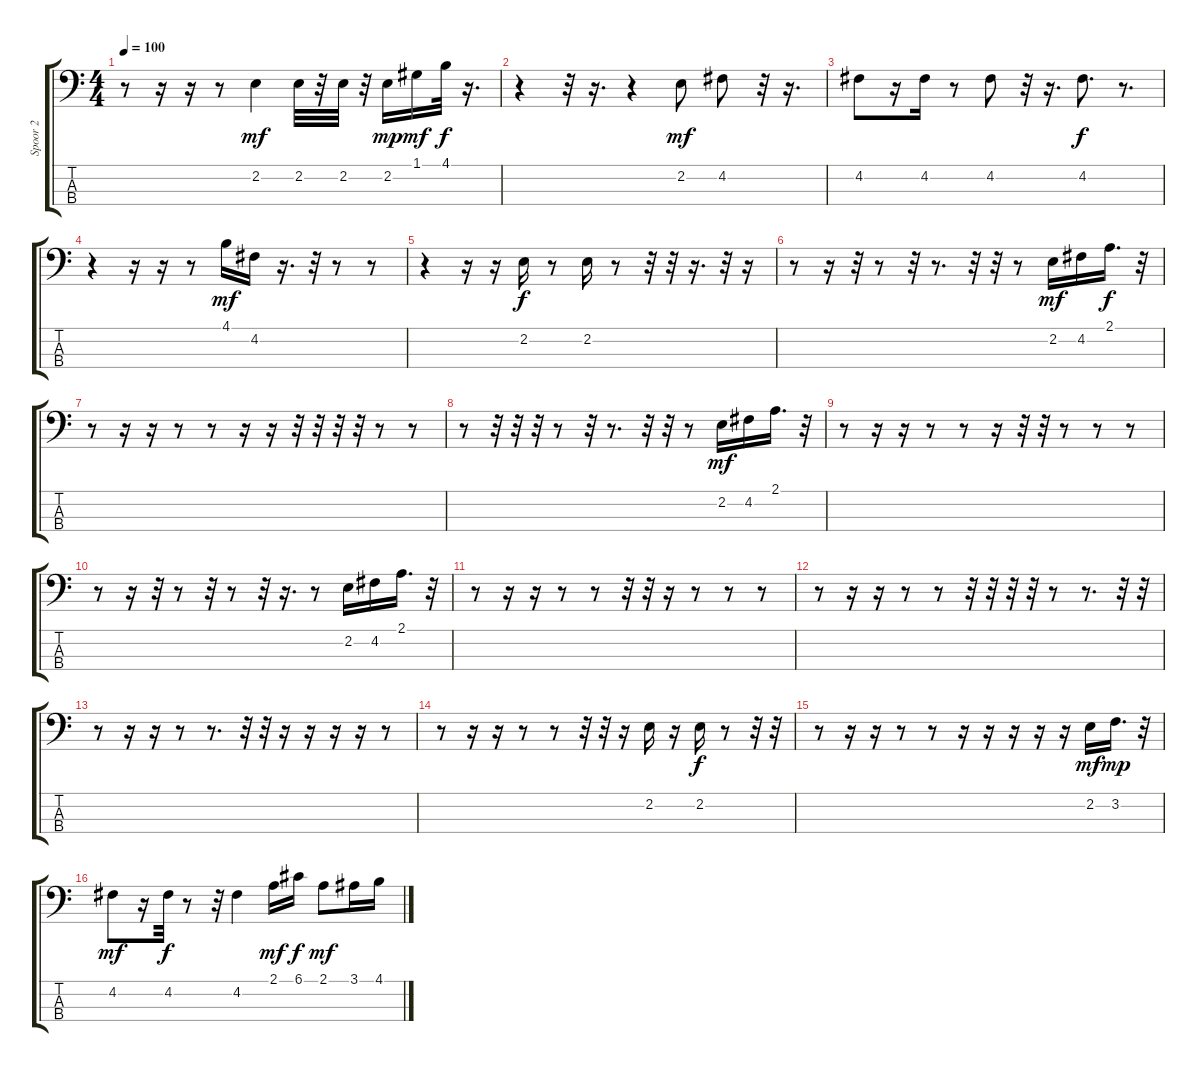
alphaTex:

\track ("Spoor 2" "Spoor 2") {solo instrument electricbassfinger}
\staff {score tabs}
\tuning (G2 D2 A1 E1) {hide}
\ts (4 4)
\tempo 100
\clef f4
\ks c
r.8{dy f} r.16 r.16 r.8 2.2.4{dy mf} 2.2.32 r.32 2.2.32 r.32 2.2.16{dy mp} 1.1.16{dy mf} 4.1.32{dy f} r.16{d} |
r.4 r.32 r.16{d} r.4 2.2.8{dy mf} 4.2.8 r.32 r.16{d} |
4.2.8 r.16 4.2.16 r.8 4.2.8 r.32 r.16{d} 4.2.8{d dy f} r.8{d} |
r.4 r.16 r.16 r.8 4.1.16{dy mf} 4.2.16 r.16{d} r.32 r.8 r.8 |
r.4 r.16 r.16 2.2.16{dy f} r.8 2.2.16 r.8 r.32 r.32 r.16{d} r.32 r.16 |
r.8 r.16 r.32 r.8 r.32 r.8{d} r.32 r.32 r.8 2.2.16{dy mf} 4.2.16 2.1.16{d dy f} r.32 |
r.8 r.16 r.16 r.8 r.8 r.16 r.16 r.32 r.32 r.32 r.32 r.8 r.8 |
r.8 r.32 r.32 r.32 r.8 r.32 r.8{d} r.32 r.32 r.8 2.2.16{dy mf} 4.2.16 2.1.16{d} r.32 |
r.8 r.16 r.16 r.8 r.8 r.16 r.32 r.32 r.8 r.8 r.8 |
r.8 r.16 r.32 r.8 r.32 r.8 r.32 r.16{d} r.8 2.2.16 4.2.16 2.1.16{d} r.32 |
r.8 r.16 r.16 r.8 r.8 r.32 r.32 r.16 r.8 r.8 r.8 |
r.8 r.16 r.16 r.8 r.8 r.32 r.32 r.32 r.32 r.8 r.8{d} r.32 r.32 |
r.8 r.16 r.16 r.8 r.8{d} r.32 r.32 r.16 r.16 r.16 r.16 r.8 |
r.8 r.16 r.16 r.8 r.8 r.32 r.32 r.16 2.2.16 r.16 2.2.16{dy f} r.8 r.32 r.32 |
r.8 r.16 r.16 r.8 r.8 r.16 r.16 r.16 r.16 r.16 2.2.16{dy mf} 3.2.16{d dy mp} r.32 |
4.2.8{dy mf} r.16 4.2.32{dy f} r.8 r.32 4.2.4 2.1.16{dy mf} 6.1.16{dy f} 2.1.8{dy mf} 3.1.16 4.1.16
